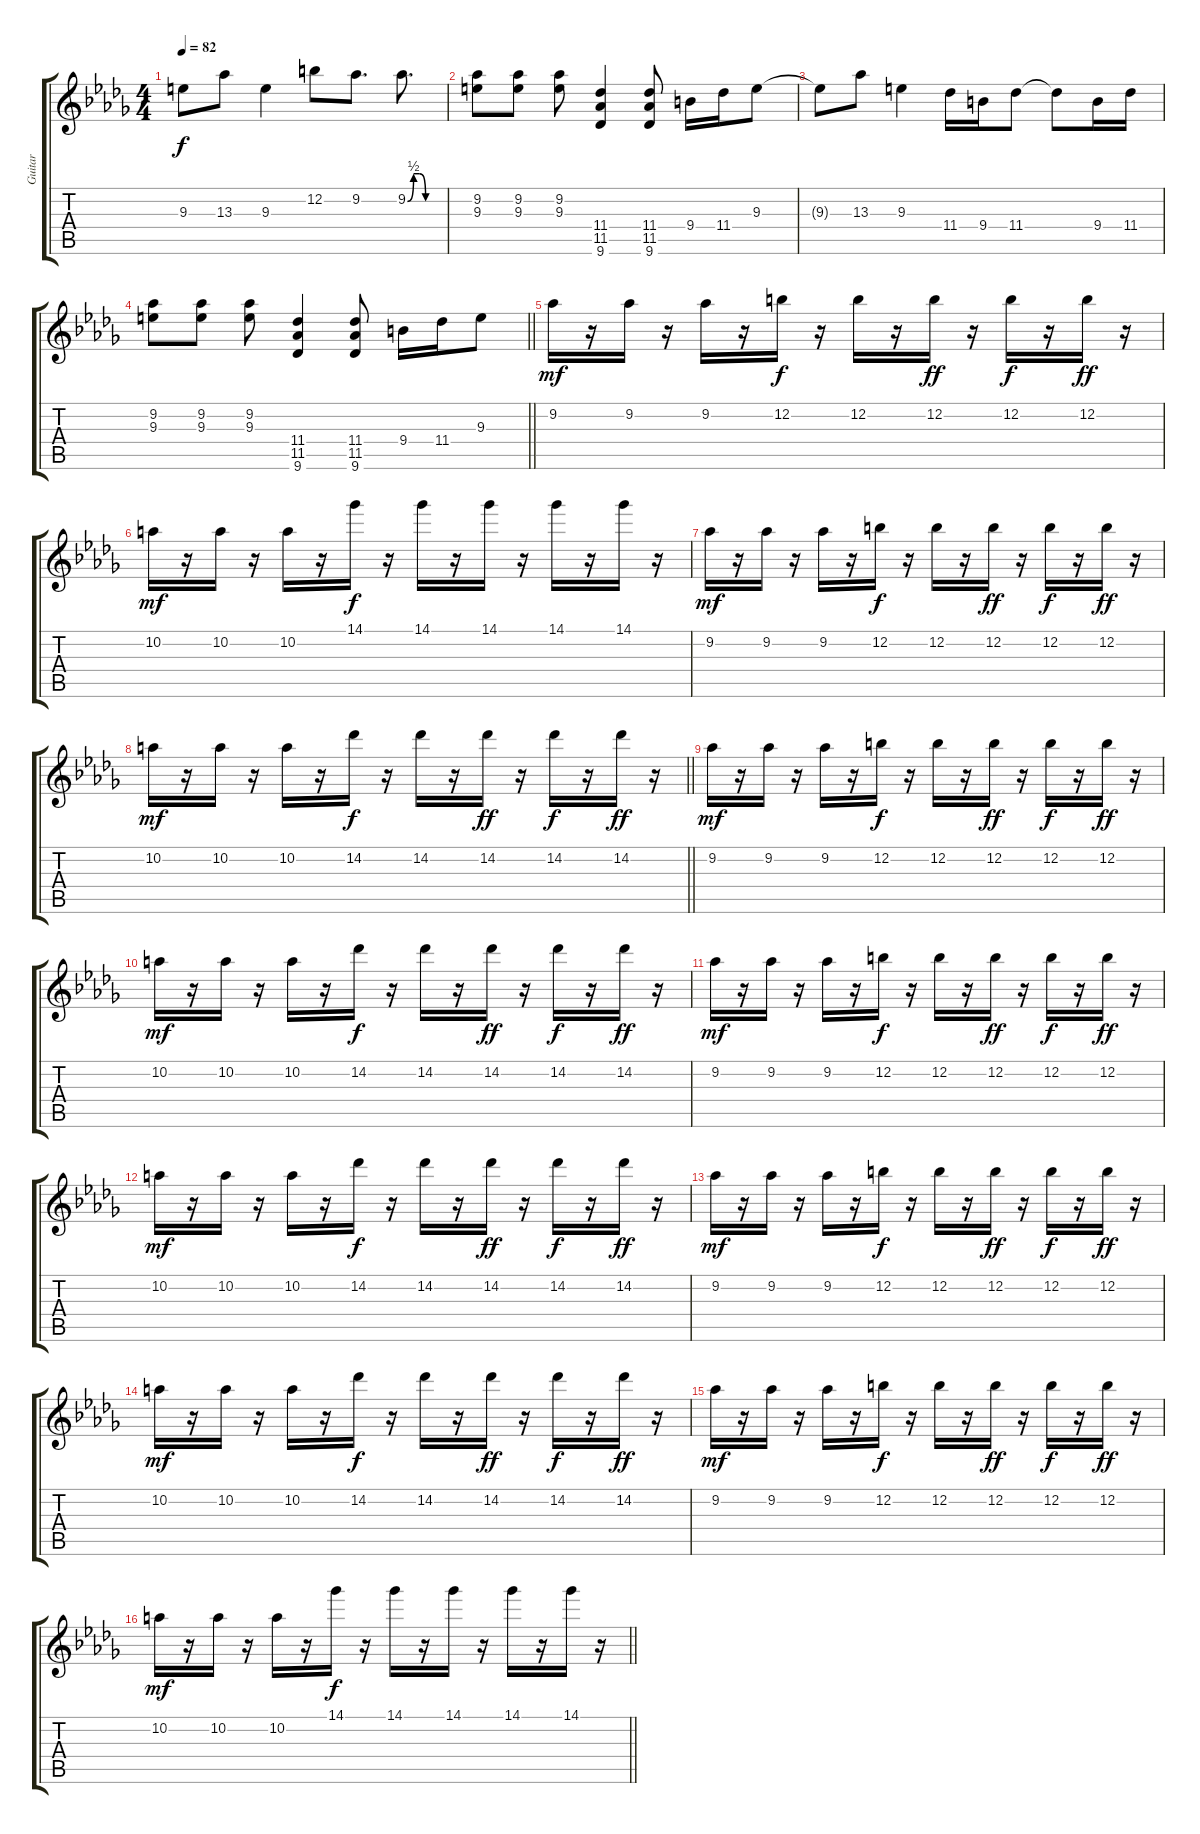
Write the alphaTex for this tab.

\track ("Guitar" "Guitar") {instrument overdrivenguitar}
\staff {score tabs}
\tuning (E4 B3 G3 D3 A2 E2) {hide}
\ts (4 4)
\tempo 82
\clef g2
\ks db
9.3{t}.8{dy f} 13.3.8 9.3.4 12.2.8 9.2.8{d} 9.2{be (custom 0 0 10 2 20 2 30 0 60 0)}.8{d} |
(9.2 9.3).8 (9.2 9.3).8 (9.2 9.3).8 (11.4 11.5 9.6).4 (11.4 11.5 9.6).8 9.4.16 11.4.16 9.3.8 |
9.3{t}.8 13.3.8 9.3.4 11.4.16 9.4.16 11.4.8 11.4{t}.8 9.4.16 11.4.16 |
\barLineRight lightlight
(9.2 9.3).8 (9.2 9.3).8 (9.2 9.3).8 (11.4 11.5 9.6).4 (11.4 11.5 9.6).8 9.4.16 11.4.16 9.3.8 |
\section ("" "")
9.2.16{dy mf volume 13 instrument overdrivenguitar} r.16{volume 3} 9.2.16 r.16 9.2.16 r.16 12.2.16{dy f volume 13} r.16{volume 2} 12.2.16{balance 15} r.16 12.2.16{dy ff balance 1} r.16 12.2.16{dy f balance 8} r.16 12.2.16{dy ff} r.16 |
10.2.16{dy mf volume 13 instrument overdrivenguitar} r.16{volume 3} 10.2.16 r.16 10.2.16 r.16 14.1.16{dy f volume 13} r.16{volume 2} 14.1.16{balance 15} r.16 14.1.16{balance 1} r.16 14.1.16{balance 8} r.16 14.1.16 r.16 |
9.2.16{dy mf volume 13 instrument overdrivenguitar} r.16{volume 3} 9.2.16 r.16 9.2.16 r.16 12.2.16{dy f volume 13} r.16{volume 2} 12.2.16{balance 15} r.16 12.2.16{dy ff balance 1} r.16 12.2.16{dy f balance 8} r.16 12.2.16{dy ff} r.16 |
\barLineRight lightlight
10.2.16{dy mf volume 13 instrument overdrivenguitar} r.16{volume 3} 10.2.16 r.16 10.2.16 r.16 14.2.16{dy f volume 13} r.16{volume 2} 14.2.16{balance 15} r.16 14.2.16{dy ff balance 1} r.16 14.2.16{dy f balance 8} r.16 14.2.16{dy ff} r.16 |
\section ("" "")
9.2.16{dy mf volume 13 instrument overdrivenguitar} r.16{volume 3} 9.2.16 r.16 9.2.16 r.16 12.2.16{dy f volume 13} r.16{volume 2} 12.2.16{balance 15} r.16 12.2.16{dy ff balance 1} r.16 12.2.16{dy f balance 8} r.16 12.2.16{dy ff} r.16 |
10.2.16{dy mf volume 13 instrument overdrivenguitar} r.16{volume 3} 10.2.16 r.16 10.2.16 r.16 14.2.16{dy f volume 13} r.16{volume 2} 14.2.16{balance 15} r.16 14.2.16{dy ff balance 1} r.16 14.2.16{dy f balance 8} r.16 14.2.16{dy ff} r.16 |
9.2.16{dy mf volume 13 instrument overdrivenguitar} r.16{volume 3} 9.2.16 r.16 9.2.16 r.16 12.2.16{dy f volume 13} r.16{volume 2} 12.2.16{balance 15} r.16 12.2.16{dy ff balance 1} r.16 12.2.16{dy f balance 8} r.16 12.2.16{dy ff} r.16 |
10.2.16{dy mf volume 13 instrument overdrivenguitar} r.16{volume 3} 10.2.16 r.16 10.2.16 r.16 14.2.16{dy f volume 13} r.16{volume 2} 14.2.16{balance 15} r.16 14.2.16{dy ff balance 1} r.16 14.2.16{dy f balance 8} r.16 14.2.16{dy ff} r.16 |
9.2.16{dy mf volume 13 instrument overdrivenguitar} r.16{volume 3} 9.2.16 r.16 9.2.16 r.16 12.2.16{dy f volume 13} r.16{volume 2} 12.2.16{balance 15} r.16 12.2.16{dy ff balance 1} r.16 12.2.16{dy f balance 8} r.16 12.2.16{dy ff} r.16 |
10.2.16{dy mf volume 13 instrument overdrivenguitar} r.16{volume 3} 10.2.16 r.16 10.2.16 r.16 14.2.16{dy f volume 13} r.16{volume 2} 14.2.16{balance 15} r.16 14.2.16{dy ff balance 1} r.16 14.2.16{dy f balance 8} r.16 14.2.16{dy ff} r.16 |
9.2.16{dy mf volume 13 instrument overdrivenguitar} r.16{volume 3} 9.2.16 r.16 9.2.16 r.16 12.2.16{dy f volume 13} r.16{volume 2} 12.2.16{balance 15} r.16 12.2.16{dy ff balance 1} r.16 12.2.16{dy f balance 8} r.16 12.2.16{dy ff} r.16 |
\barLineRight lightlight
10.2.16{dy mf volume 13 instrument overdrivenguitar} r.16{volume 3} 10.2.16 r.16 10.2.16 r.16 14.1.16{dy f volume 13} r.16{volume 2} 14.1.16{balance 15} r.16 14.1.16{balance 1} r.16 14.1.16{balance 8} r.16 14.1.16 r.16
